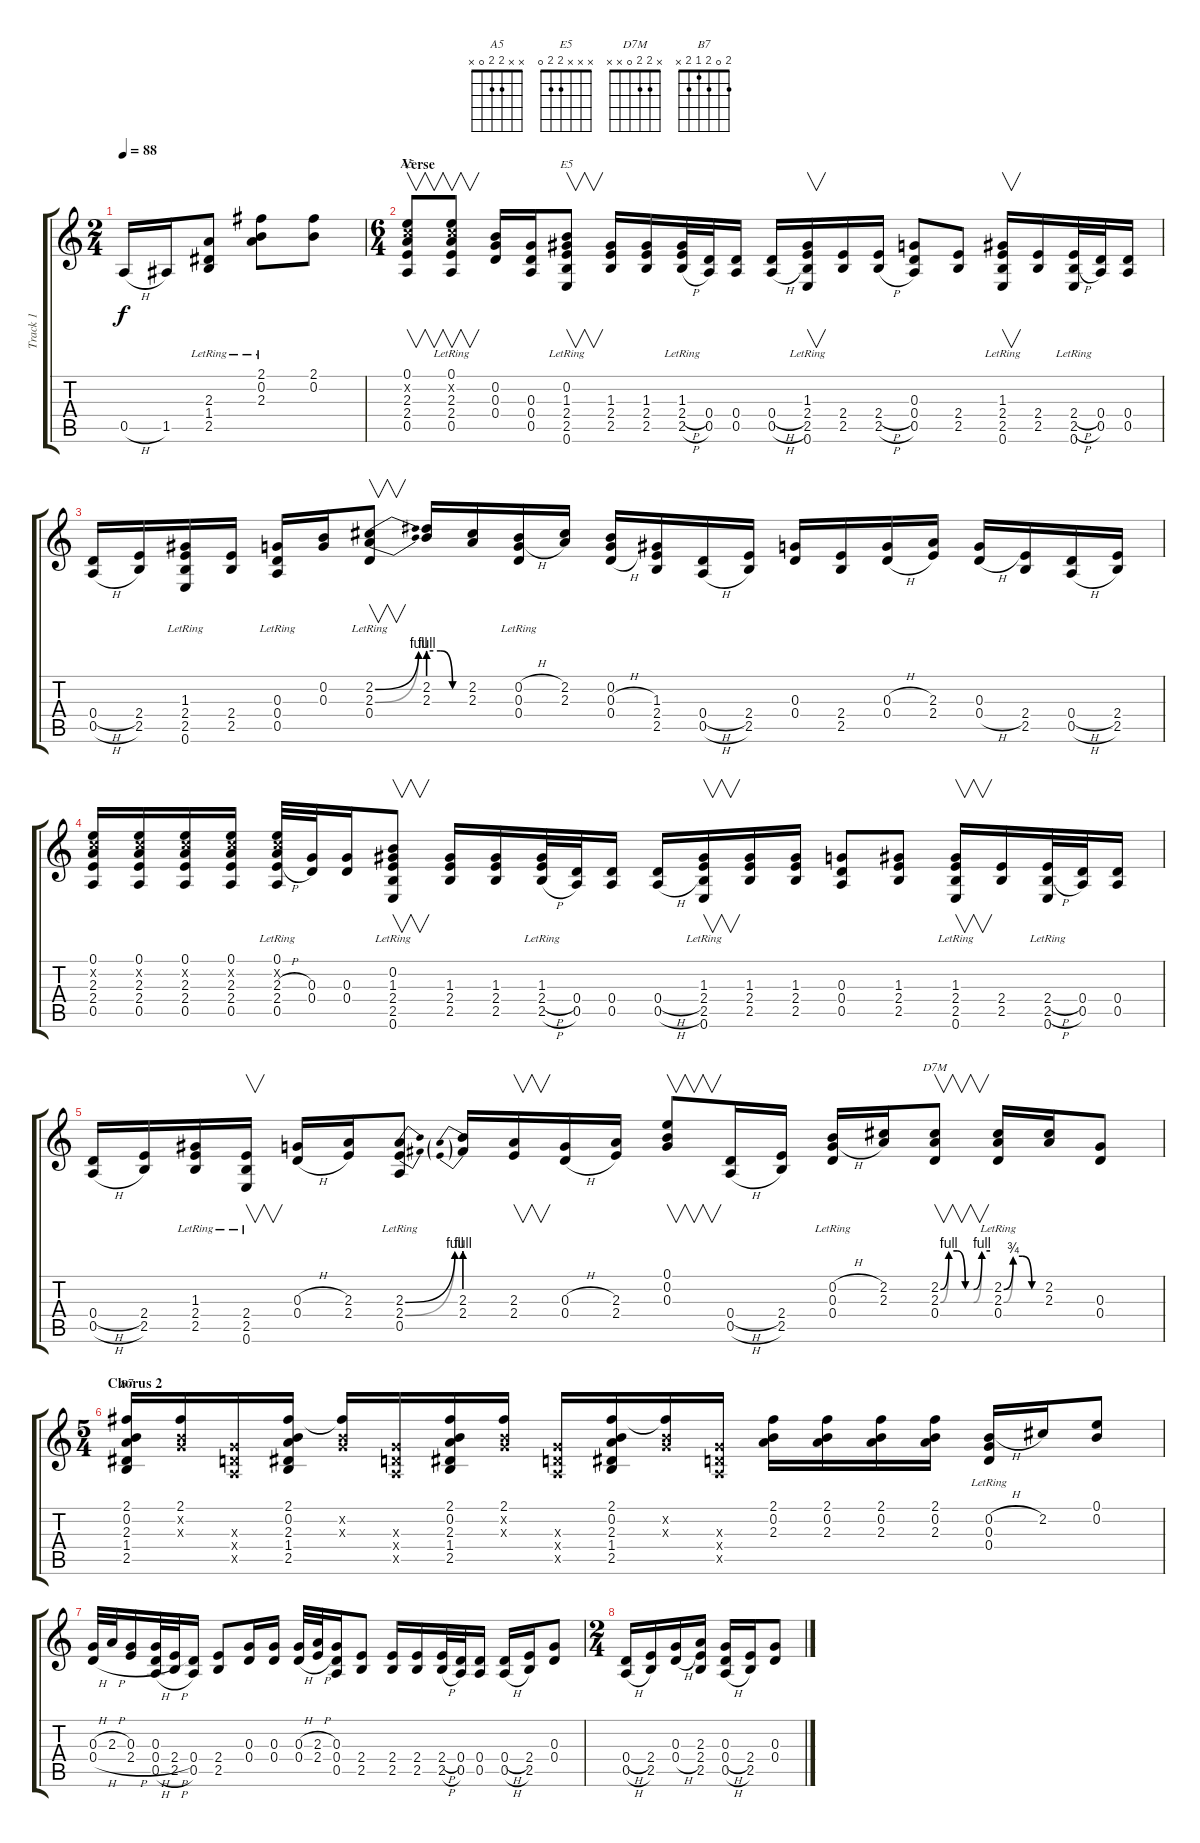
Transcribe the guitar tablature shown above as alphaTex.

\track ("Track 1" "Track 1") {instrument acousticguitarsteel}
\staff {score tabs}
\tuning (E4 B3 G3 D3 A2 E2) {hide}
\chord ("A5" x x 2 2 0 x)
\chord ("E5" x x x 2 2 0)
\chord ("D7M" x 2 2 0 x x)
\chord ("B7" 2 0 2 1 2 x)
\ts (2 4)
\tempo 88
\clef g2
\ks c
0.5{h}.16{dy f} 1.5.16 (2.3 1.4{lr} 2.5{lr}).8 (2.1 0.2 2.3{lr}).8 (2.1 0.2).8 |
\ts (6 4)
\section ("" "Verse")
(0.1 1.2{x} 2.3 2.4 0.5).8{v ch "A5"} (0.1{lr} 1.2{x} 2.3 2.4 0.5{lr}).8{v} (0.2 0.3 0.4).16 (0.3 0.4 0.5).16 (0.2{lr} 1.3 2.4 2.5 0.6{lr}).8{v ch "E5"} (1.3 2.4 2.5).16 (1.3 2.4 2.5).16 (1.3{lr} 2.4{h} 2.5{h}).32 (0.4 0.5).32 (0.4 0.5).16 (0.4{h} 0.5{h}).16 (1.3{lr} 2.4 2.5 0.6{lr}).16{v} (2.4 2.5).16 (2.4{h} 2.5{h}).16 (0.3 0.4 0.5).8 (2.4 2.5).8 (1.3{lr} 2.4 2.5 0.6{lr}).16{v} (2.4 2.5).16 (2.4{h} 2.5{h} 0.6{lr}).32 (0.4 0.5).32 (0.4 0.5).16 |
(0.4{h} 0.5{h}).16 (2.4 2.5).16 (1.3{lr} 2.4 2.5 0.6{lr}).16 (2.4 2.5).16 (0.3 0.4{lr} 0.5{lr}).16 (0.2 0.3).16 (2.2{be (bend 0 0 60 4)} 2.3{be (bend 0 0 60 4)} 0.4{lr}).8{v} (2.2{be (custom 0 4 20 4 40 0 60 0)} 2.3{be (custom 0 4 20 4 40 0 60 0)}).16 (2.2 2.3).16 (0.2{h} 0.3{h} 0.4{lr}).16 (2.2 2.3).16 (0.2 0.3{h} 0.4{h}).16 (1.3 2.4 2.5).16 (0.4{h} 0.5{h}).16 (2.4 2.5).16 (0.3 0.4).16 (2.4 2.5).16 (0.3{h} 0.4{h}).16 (2.3 2.4).16 (0.3 0.4{h}).16 (2.4 2.5).16 (0.4{h} 0.5{h}).16 (2.4 2.5).16 |
(0.1 1.2{x} 2.3 2.4 0.5).16 (0.1 1.2{x} 2.3 2.4 0.5).16 (0.1 1.2{x} 2.3 2.4 0.5).16 (0.1 1.2{x} 2.3 2.4 0.5).16 (0.1{lr} 1.2{x} 2.3{h} 2.4{h} 0.5{lr}).32 (0.3 0.4).32 (0.3 0.4).16 (0.2{lr} 1.3 2.4 2.5 0.6{lr}).8{v} (1.3 2.4 2.5).16 (1.3 2.4 2.5).16 (1.3{lr} 2.4{h} 2.5{h}).32 (0.4 0.5).32 (0.4 0.5).16 (0.4{h} 0.5{h}).16 (1.3 2.4 2.5 0.6{lr}).16{v} (1.3 2.4 2.5).16 (1.3 2.4 2.5).16 (0.3 0.4 0.5).8 (1.3 2.4 2.5).8 (1.3{lr} 2.4 2.5 0.6{lr}).16{v} (2.4 2.5).16 (2.4{h} 2.5{h} 0.6{lr}).32 (0.4 0.5).32 (0.4 0.5).16 |
(0.4{h} 0.5{h}).16 (2.4 2.5).16 (1.3{lr} 2.4 2.5).16 (2.4 2.5 0.6{lr}).16{v} (0.3{h} 0.4{h}).16 (2.3 2.4).16 (2.3{be (bend 0 0 60 4)} 2.4{be (bend 0 0 60 4)} 0.5{lr}).8 (2.3{be (prebend 0 4 60 4)} 2.4{be (prebend 0 4 60 4)}).16 (2.3 2.4).16{v} (0.3{h} 0.4{h}).16 (2.3 2.4).16 (0.1 0.2 0.3).8{v} (0.4{h} 0.5{h}).16 (2.4 2.5).16 (0.2{h} 0.3{h} 0.4{lr}).16 (2.2 2.3).16 (2.2{be (custom 0 0 10 4 20 4 30 0 40 0 50 4 60 4)} 2.3{be (custom 0 0 10 4 20 4 30 0 40 0 50 4 60 4)} 0.4).8{v ch "D7M"} (2.2{be (custom 0 0 15 3 30 3 45 0 60 0)} 2.3{be (custom 0 0 15 3 30 3 45 0 60 0)} 0.4{lr}).16 (2.2 2.3).16 (0.3 0.4).8 |
\ts (5 4)
\section ("" "Chorus 2")
(2.1 0.2 2.3 1.4 2.5).16{ch "B7"} (2.1 0.2{x} 0.3{x}).16 (0.3{x} 0.4{x} 0.5{x}).16 (2.1 0.2 2.3 1.4 2.5).16 (2.1{t} 0.2{x} 0.3{x}).16 (0.3{x} 0.4{x} 0.5{x}).16 (2.1 0.2 2.3 1.4 2.5).16 (2.1 0.2{x} 0.3{x}).16 (0.3{x} 0.4{x} 0.5{x}).16 (2.1 0.2 2.3 1.4 2.5).16 (2.1{t} 0.2{x} 0.3{x}).16 (0.3{x} 0.4{x} 0.5{x}).16 (2.1 0.2 2.3).16 (2.1 0.2 2.3).16 (2.1 0.2 2.3).16 (2.1 0.2 2.3).16 (0.2{h} 0.3{lr} 0.4{lr}).16 2.2.16 (0.1 0.2).8 |
(0.3{h} 0.4{h}).32 2.3{h}.32 (0.3 2.4{h}).16 (0.3 0.4{h} 0.5{h}).32 (2.4{h} 2.5{h}).32 (0.4 0.5).16 (2.4 2.5).8 (0.3 0.4).16 (0.3 0.4).16 (0.3{h} 0.4{h}).32 (2.3{h} 2.4{h}).32 (0.3 0.4 0.5).16 (2.4 2.5).8 (2.4 2.5).16 (2.4 2.5).16 (2.4{h} 2.5{h}).32 (0.4 0.5).32 (0.4 0.5).16 (0.4{h} 0.5{h}).16 (2.4 2.5).16 (0.3 0.4).8 |
\ts (2 4)
(0.4{h} 0.5{h}).16 (2.4 2.5).16 (0.3 0.4{h}).16 (2.3 2.4 2.5).16 (0.3 0.4{h} 0.5{h}).16 (2.4 2.5).16 (0.3 0.4).8
